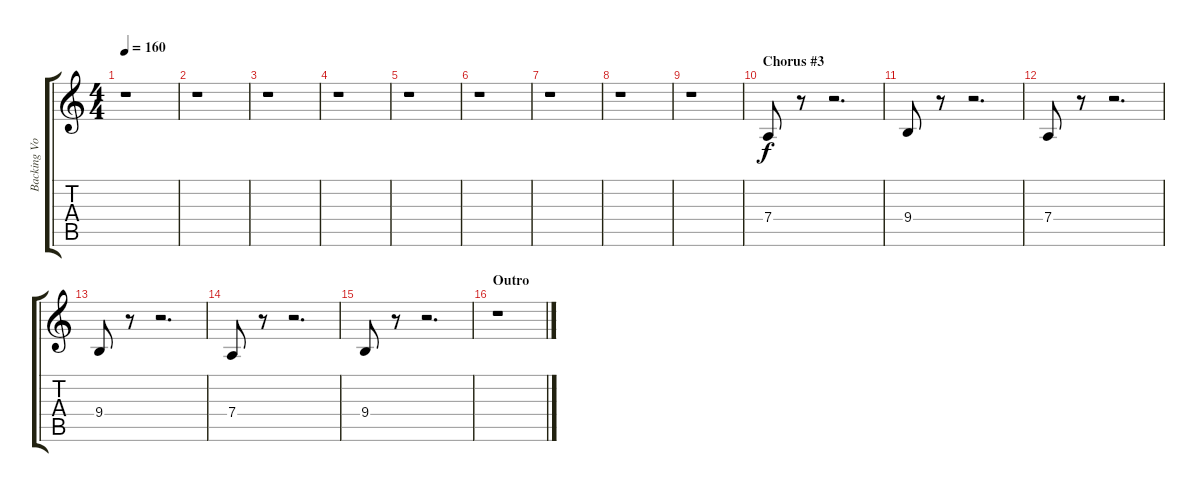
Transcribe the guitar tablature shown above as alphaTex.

\track ("Backing Vocals" "Backing Vo") {instrument recorder}
\staff {score tabs}
\tuning (E4 B3 G3 D3 A2 E2) {hide}
\ts (4 4)
\tempo 160
\clef g2
\ks c
r.1{dy f} |
r.1 |
r.1 |
r.1 |
r.1 |
r.1 |
r.1 |
r.1 |
r.1 |
\section ("" "Chorus #3")
7.4.8{instrument voiceoohs} r.8 r.2{d} |
9.4.8 r.8 r.2{d} |
7.4.8{instrument voiceoohs} r.8 r.2{d} |
9.4.8 r.8 r.2{d} |
7.4.8{instrument voiceoohs} r.8 r.2{d} |
9.4.8 r.8 r.2{d} |
\section ("" "Outro")
r.1
